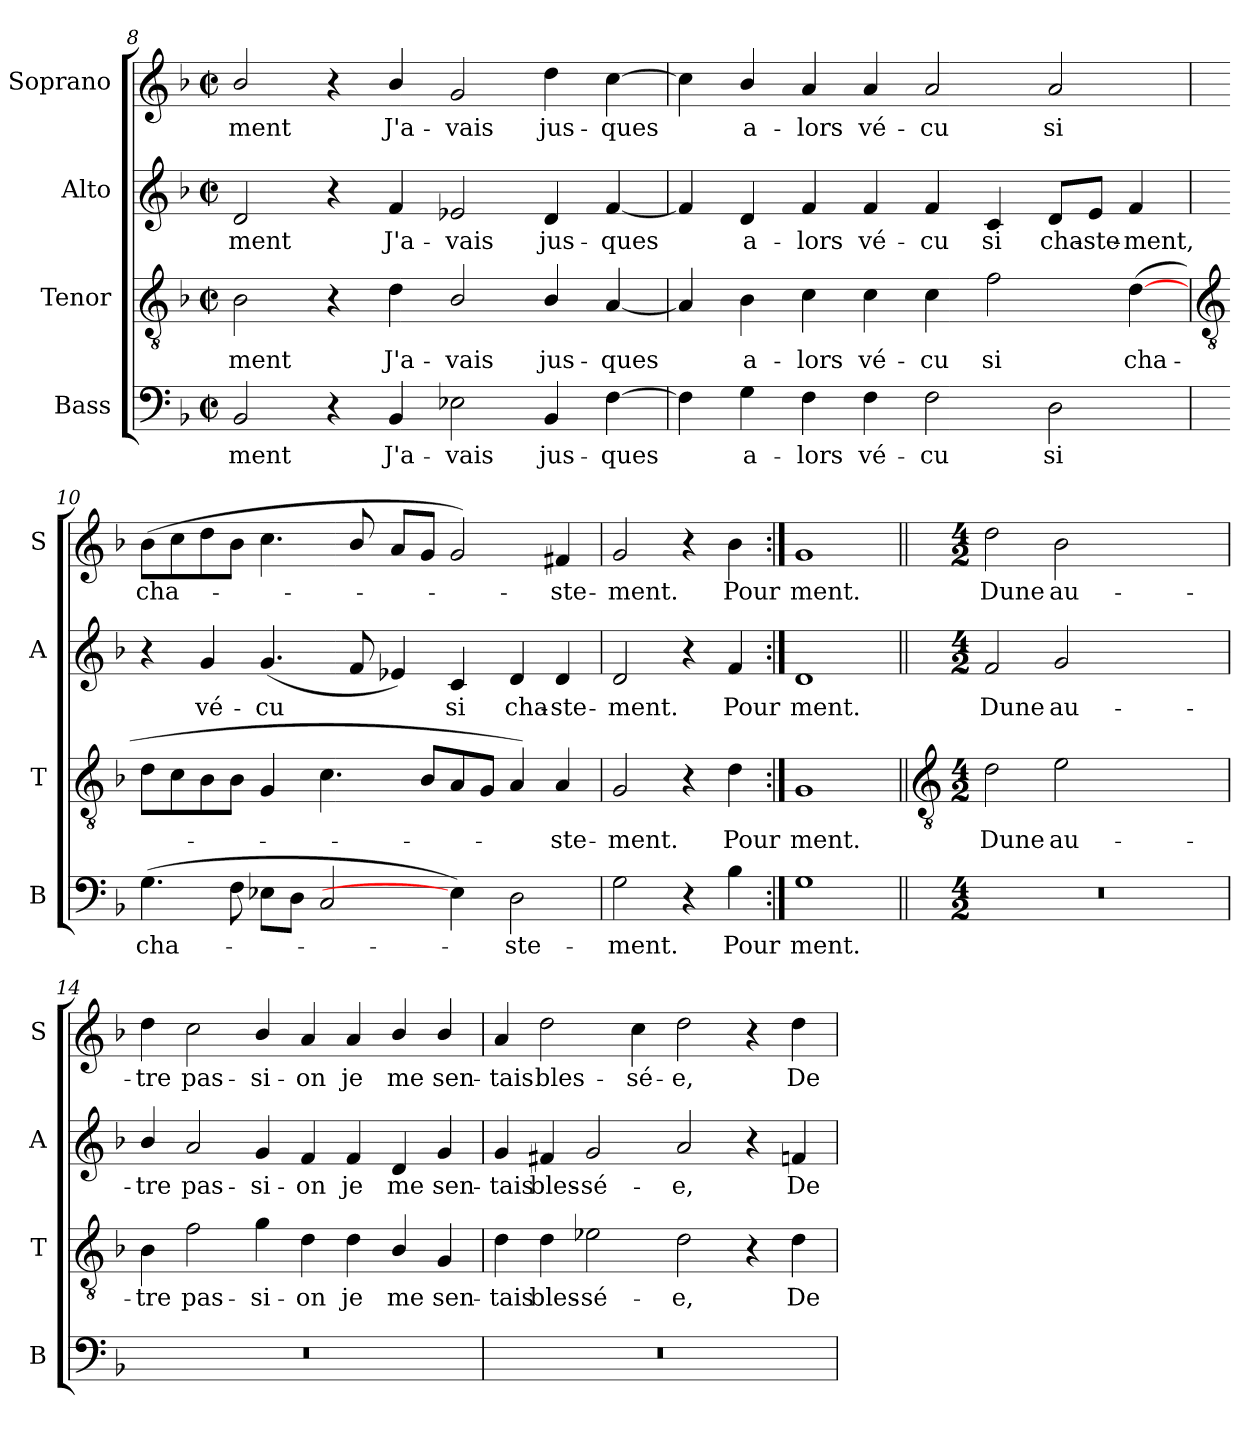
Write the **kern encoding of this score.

**kern	**text	**kern	**text	**kern	**text	**kern	**text
*part4	*part4	*part3	*part3	*part2	*part2	*part1	*part1
*staff4	*staff4	*staff3	*staff3	*staff2	*staff2	*staff1	*staff1
*I"Bass	*	*I"Tenor	*	*I"Alto	*	*I"Soprano	*
*I'B	*	*I'T	*	*I'A	*	*I'S	*
*clefF4	*	*clefGv2	*	*clefG2	*	*clefG2	*
*k[b-]	*	*k[b-]	*	*k[b-]	*	*k[b-]	*
*F:	*	*F:	*	*F:	*	*F:	*
*M4/2	*	*M4/2	*	*M4/2	*	*M4/2	*
*met(c|)	*	*met(c|)	*	*met(c|)	*	*met(c|)	*
=8	=8	=8	=8	=8	=8	=8	=8
!	!LO:LY:b	!	!LO:LY:b	!	!LO:LY:b	!	!LO:LY:b
2BB-	-ment	2B-	-ment	2d	-ment	2b-/	ment
4r	.	4r	.	4r	.	4r	.
!	!LO:LY:b	!	!LO:LY:b	!	!LO:LY:b	!	!LO:LY:b
4BB-	J'a-	4d	J'a-	4f	J'a-	4b-/	J'a-
!	!LO:LY:b	!	!LO:LY:b	!	!LO:LY:b	!	!LO:LY:b
2E-X	-vais	2B-/	-vais	2e-X	-vais	2g	-vais
!	!LO:LY:b	!	!LO:LY:b	!	!LO:LY:b	!	!LO:LY:b
4BB-	jus-	4B-/	jus-	4d	jus-	4dd	jus-
!	!LO:LY:b	!	!LO:LY:b	!	!LO:LY:b	!	!LO:LY:b
[4F	-ques	[4A	-ques	[4f	-ques	[4cc	-ques
=9	=9	=9	=9	=9	=9	=9	=9
4F]	.	4A]	.	4f]	.	4cc]	.
!	!LO:LY:b	!	!LO:LY:b	!	!LO:LY:b	!	!LO:LY:b
4G	a-	4B-	a-	4d	a-	4b-/	a-
!	!LO:LY:b	!	!LO:LY:b	!	!LO:LY:b	!	!LO:LY:b
4F	-lors	4c	-lors	4f	-lors	4a	-lors
!	!LO:LY:b	!	!LO:LY:b	!	!LO:LY:b	!	!LO:LY:b
4F	vé-	4c	vé-	4f	vé-	4a	vé-
!	!LO:LY:b	!	!LO:LY:b	!	!LO:LY:b	!	!LO:LY:b
2F	-cu	4c	-cu	4f	-cu	2a	-cu
!	!	!	!LO:LY:b	!	!LO:LY:b	!	!
.	.	2f	si	4c	si	.	.
!	!LO:LY:b	!	!	!	!LO:LY:b	!	!LO:LY:b
2D	si	.	.	8d/L	cha-	2a	si
!	!	!	!	!	!LO:LY:b	!	!
.	.	.	.	8e/J	-ste-	.	.
!	!	!	!LO:LY:b	!	!LO:LY:b	!	!
.	.	(>[4d	cha-	4f	-ment,	.	.
!!LO:LB:g=z
=10	=10	=10	=10	=10	=10	=10	=10
*	*	*clefGv2	*	*	*	*	*
!	!LO:LY:b	!	!	!	!	!	!LO:LY:b
(>4.G	cha-	8dL	.	4r	.	(<8b-L	cha-
.	.	8c	.	.	.	8cc	.
!	!	!	!	!	!LO:LY:b	!	!
.	.	8B-	.	4g	vé-	8dd	.
8F	.	8B-J	.	.	.	8b-J	.
!	!	!	!	!	!LO:LY:b	!	!
8E-XL	.	4G/	.	(<4.g	-cu	4.cc	.
8DJ	.	.	.	.	.	.	.
2C/	.	4.c	.	.	.	.	.
.	.	.	.	8f	.	8b-/	.
.	.	.	.	4e-X)	.	8a/L	.
.	.	8B-/L	.	.	.	8g\J	.
!	!	!	!	!	!LO:LY:b	!	!
4E-])	.	8A/	.	4c	si	2g)	.
.	.	8G/J	.	.	.	.	.
!	!LO:LY:b	!	!	!	!LO:LY:b	!	!
2D	ste-	4A/)	.	4d	cha-	.	.
!	!	!	!LO:LY:b	!	!LO:LY:b	!	!LO:LY:b
.	.	4A	ste-	4d	-ste-	4f#	ste-
=11	=11	=11	=11	=11	=11	=11	=11
!	!LO:LY:b	!	!LO:LY:b	!	!LO:LY:b	!	!LO:LY:b
2G	-ment.	2G	-ment.	2d	-ment.	2g	-ment.
4r	.	4r	.	4r	.	4r	.
!	!LO:LY:b	!	!LO:LY:b	!	!LO:LY:b	!	!LO:LY:b
4B-	Pour	4d	Pour	4f	Pour	4b-	Pour
=12:|!	=12:|!	=12:|!	=12:|!	=12:|!	=12:|!	=12:|!	=12:|!
!	!LO:LY:b	!	!LO:LY:b	!	!LO:LY:b	!	!LO:LY:b
1G	ment.	1G	ment.	1d	ment.	1g	ment.
!!LO:LB:g=z
=13||	=13||	=13||	=13||	=13||	=13||	=13||	=13||
*	*	*clefGv2	*	*	*	*	*
*M4/2	*	*M4/2	*	*M4/2	*	*M4/2	*
!	!	!	!LO:LY:b	!	!LO:LY:b	!	!LO:LY:b
0r	.	2d	Dune	2f	Dune	2dd	Dune
!	!	!	!LO:LY:b	!	!LO:LY:b	!	!LO:LY:b
.	.	2e	au-	2g	au-	2b-	au-
.	.	1ryy	.	1ryy	.	1ryy	.
=14	=14	=14	=14	=14	=14	=14	=14
!	!	!	!LO:LY:b	!	!LO:LY:b	!	!LO:LY:b
0r	.	4B-	-tre	4b-/	-tre	4dd	-tre
!	!	!	!LO:LY:b	!	!LO:LY:b	!	!LO:LY:b
.	.	2f	pas-	2a	pas-	2cc	pas-
!	!	!	!LO:LY:b	!	!LO:LY:b	!	!LO:LY:b
.	.	4g	-si-	4g	-si-	4b-/	-si-
!	!	!	!LO:LY:b	!	!LO:LY:b	!	!LO:LY:b
.	.	4d	-on	4f	-on	4a	-on
!	!	!	!LO:LY:b	!	!LO:LY:b	!	!LO:LY:b
.	.	4d	je	4f	je	4a	je
!	!	!	!LO:LY:b	!	!LO:LY:b	!	!LO:LY:b
.	.	4B-/	me	4d	me	4b-/	me
!	!	!	!LO:LY:b	!	!LO:LY:b	!	!LO:LY:b
.	.	4G	sen-	4g	sen-	4b-/	sen-
=15	=15	=15	=15	=15	=15	=15	=15
!	!	!	!LO:LY:b	!	!LO:LY:b	!	!LO:LY:b
0r	.	4d	-tais	4g	-tais	4a	-tais
!	!	!	!LO:LY:b	!	!LO:LY:b	!	!LO:LY:b
.	.	4d	bles-	4f#	bles-	2dd	bles-
!	!	!	!LO:LY:b	!	!LO:LY:b	!	!
.	.	2e-X	-sé-	2g	-sé-	.	.
!	!	!	!	!	!	!	!LO:LY:b
.	.	.	.	.	.	4cc	-sé-
!	!	!	!LO:LY:b	!	!LO:LY:b	!	!LO:LY:b
.	.	2d	-e,	2a	-e,	2dd	-e,
.	.	4r	.	4r	.	4r	.
!	!	!	!LO:LY:b	!	!LO:LY:b	!	!LO:LY:b
.	.	4d	De	4fn	De	4dd	De
=	=	=	=	=	=	=	=
*-	*-	*-	*-	*-	*-	*-	*-
